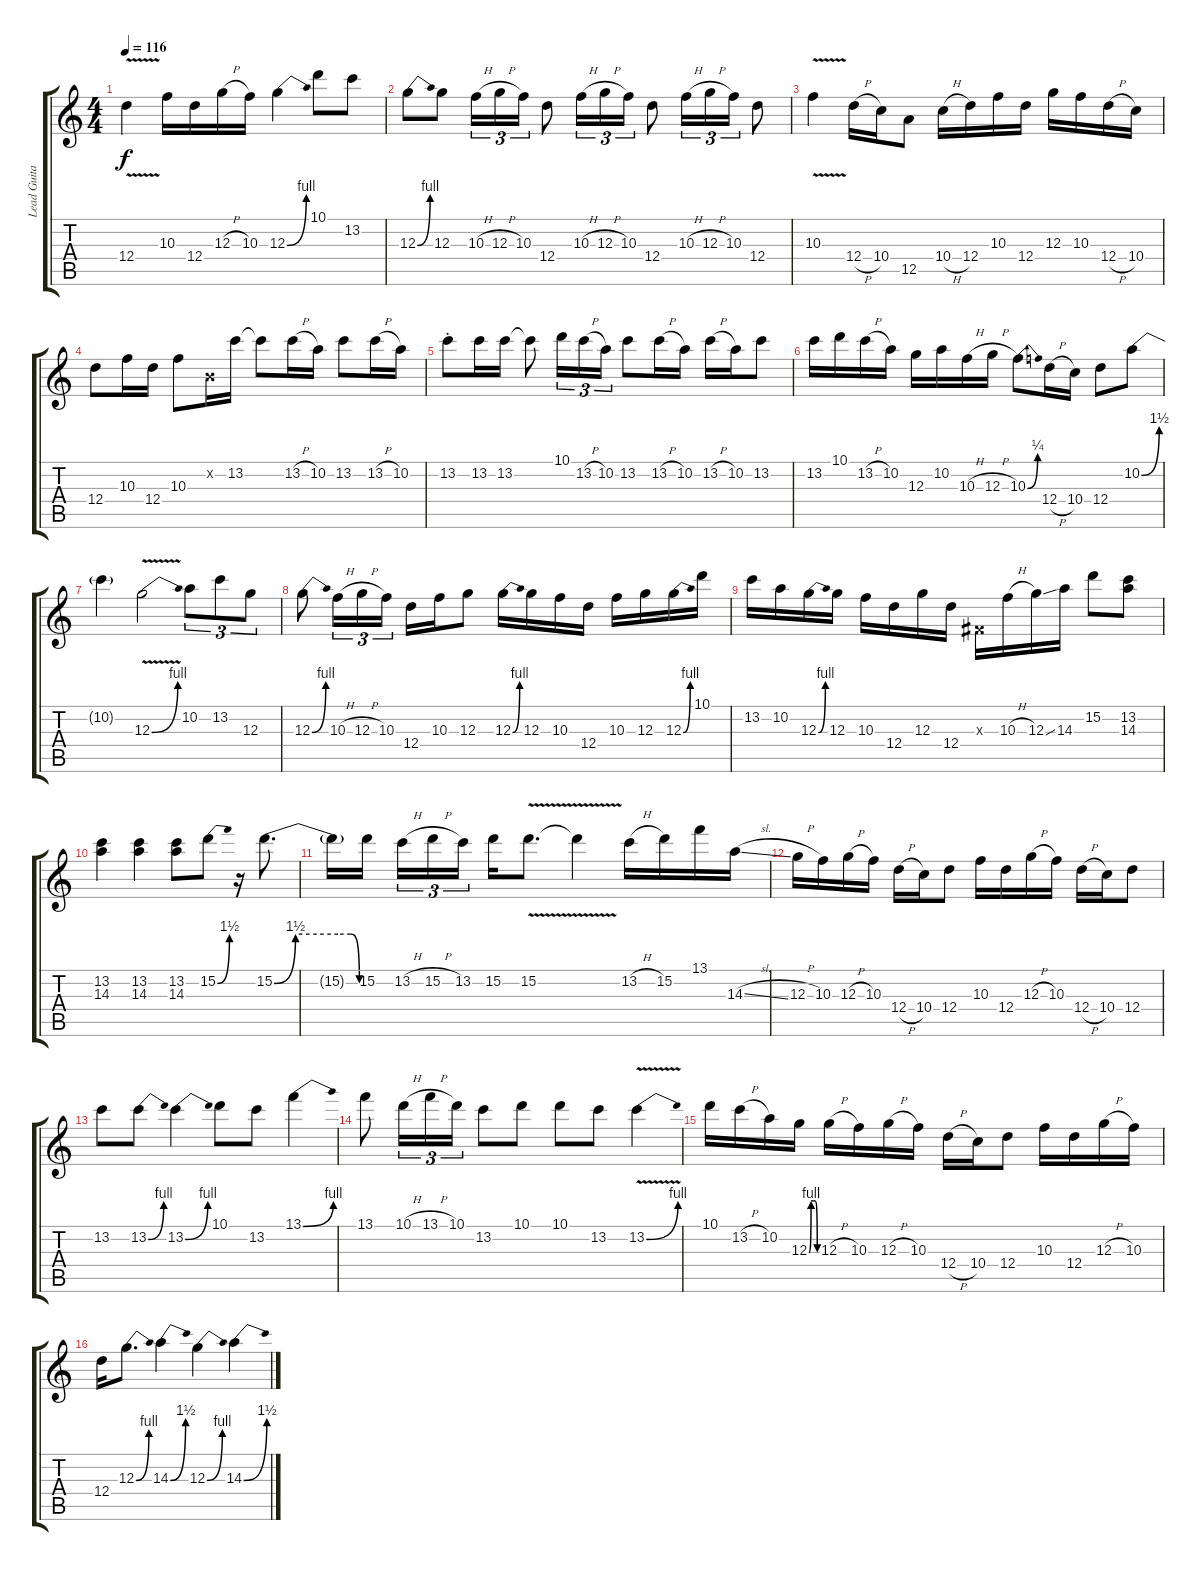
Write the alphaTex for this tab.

\track ("Lead Guitar" "Lead Guita") {instrument overdrivenguitar}
\staff {score tabs}
\tuning (E4 B3 G3 D3 A2 E2) {hide}
\ts (4 4)
\tempo 116
\clef g2
\ks c
12.4{v}.4{dy f} 10.3.16 12.4.16 12.3{h}.16 10.3.16 12.3{be (bend 0 0 60 4)}.4 10.1.8 13.2.8 |
12.3{be (bend 0 0 60 4)}.8 12.3.8 10.3{h}.16{tu (3 2)} 12.3{h}.16{tu (3 2)} 10.3.16{tu (3 2)} 12.4.8 10.3{h}.16{tu (3 2)} 12.3{h}.16{tu (3 2)} 10.3.16{tu (3 2)} 12.4.8 10.3{h}.16{tu (3 2)} 12.3{h}.16{tu (3 2)} 10.3.16{tu (3 2)} 12.4.8 |
10.3{v}.4 12.4{h}.16 10.4.16 12.5.8 10.4{h}.16 12.4.16 10.3.16 12.4.16 12.3.16 10.3.16 12.4{h}.16 10.4.16 |
12.4.8 10.3.16 12.4.16 10.3.8 0.2{x}.16 13.2.16 13.2{t}.8 13.2{h}.16 10.2.16 13.2.8 13.2{h}.16 10.2.16 |
13.2{st}.8 13.2.16 13.2.16 13.2{t}.8 10.1.16{tu (3 2)} 13.2{h}.16{tu (3 2)} 10.2.16{tu (3 2)} 13.2.8 13.2{h}.16 10.2.16 13.2{h}.16 10.2.16 13.2.8 |
13.2.16 10.1.16 13.2{h}.16 10.2.16 12.3.16 10.2.16 10.3{h}.16 12.3{h}.16 10.3{be (bend 0 0 60 1)}.8 12.4{h}.16 10.4.16 12.4.8 10.2{be (bend 0 0 60 6)}.8 |
10.2{t}.4 12.3{be (bend 0 0 60 4) v}.2 10.2.8{tu (3 2)} 13.2.8{tu (3 2)} 12.3.8{tu (3 2)} |
12.3{be (bend 0 0 60 4)}.8 10.3{h}.16{tu (3 2)} 12.3{h}.16{tu (3 2)} 10.3.16{tu (3 2)} 12.4.16 10.3.16 12.3.8 12.3{be (bend 0 0 60 4)}.16 12.3.16 10.3.16 12.4.16 10.3.16 12.3.16 12.3{be (bend 0 0 60 4)}.16 10.1.16 |
13.2.16 10.2.16 12.3{be (bend 0 0 60 4)}.16 12.3.16 10.3.16 12.4.16 12.3.16 12.4.16 -1.3{x}.16 10.3{h}.16 12.3{ss}.16 14.3.16 15.2.8 (13.2 14.3).8 |
(13.2 14.3).4 (13.2 14.3).4 (13.2 14.3).8 15.2{be (bend 0 0 60 6)}.8 r.16 15.2{be (custom 0 0 15 6 30 6 45 6 54 6 60 0)}.8{d} |
15.2{t}.16 15.2.16{beam splitsecondary} 13.2{h}.16{tu (3 2)} 15.2{h}.16{tu (3 2)} 13.2.16{tu (3 2)} 15.2.16 15.2{v}.8{d} 15.2{t}.4 13.2{h}.16 15.2.16 13.1.16 14.3{sl}.16 |
12.3{h}.16 10.3.16 12.3{h}.16 10.3.16 12.4{h}.16 10.4.16 12.4.8 10.3.16 12.4.16 12.3{h}.16 10.3.16 12.4{h}.16 10.4.16 12.4.8 |
13.2.8 13.2{be (bend 0 0 60 4)}.8 13.2{be (bend 0 0 60 4)}.4 10.1.8 13.2.8 13.1{be (bend 0 0 60 4)}.4 |
13.1.8 10.1{h}.16{tu (3 2)} 13.1{h}.16{tu (3 2)} 10.1.16{tu (3 2)} 13.2.8 10.1.8 10.1.8 13.2.8 13.2{be (bend 0 0 60 4) v}.4 |
10.1.16 13.2{h}.16 10.2.16 12.3{be (custom 0 0 15 4 30 4 45 4 60 0)}.16 12.3{h}.16 10.3.16 12.3{h}.16 10.3.16 12.4{h}.16 10.4.16 12.4.8 10.3.16 12.4.16 12.3{h}.16 10.3.16 |
12.4.16 12.3{be (bend 0 0 60 4)}.8{d} 14.3{be (bend 0 0 60 6)}.4 12.3{be (bend 0 0 60 4)}.4 14.3{be (bend 0 0 60 6)}.4
